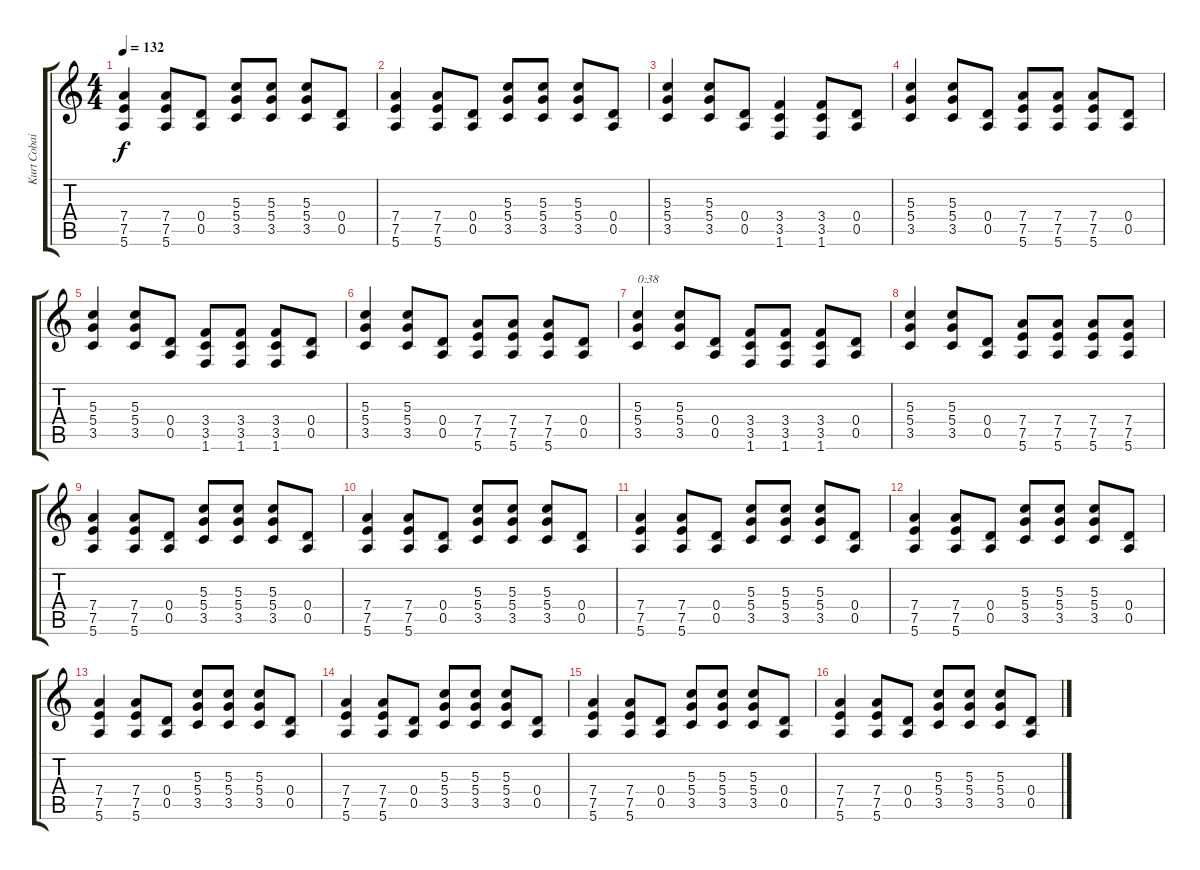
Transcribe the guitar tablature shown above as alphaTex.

\track ("Kurt Cobain - Guitar" "Kurt Cobai") {instrument distortionguitar}
\staff {score tabs}
\tuning (E4 B3 G3 D3 A2 E2) {hide}
\ts (4 4)
\tempo 132
\clef g2
\ks c
(7.4 7.5 5.6).4{dy f} (7.4 7.5 5.6).8 (0.4 0.5).8 (5.3 5.4 3.5).8 (5.3 5.4 3.5).8 (5.3 5.4 3.5).8 (0.4 0.5).8 |
(7.4 7.5 5.6).4 (7.4 7.5 5.6).8 (0.4 0.5).8 (5.3 5.4 3.5).8 (5.3 5.4 3.5).8 (5.3 5.4 3.5).8 (0.4 0.5).8 |
(5.3 5.4 3.5).4{instrument electricguitarclean} (5.3 5.4 3.5).8 (0.4 0.5).8 (3.4 3.5 1.6).4 (3.4 3.5 1.6).8 (0.4 0.5).8 |
(5.3 5.4 3.5).4 (5.3 5.4 3.5).8 (0.4 0.5).8 (7.4 7.5 5.6).8 (7.4 7.5 5.6).8 (7.4 7.5 5.6).8 (0.4 0.5).8 |
(5.3 5.4 3.5).4 (5.3 5.4 3.5).8 (0.4 0.5).8 (3.4 3.5 1.6).8 (3.4 3.5 1.6).8 (3.4 3.5 1.6).8 (0.4 0.5).8 |
(5.3 5.4 3.5).4 (5.3 5.4 3.5).8 (0.4 0.5).8 (7.4 7.5 5.6).8 (7.4 7.5 5.6).8 (7.4 7.5 5.6).8 (0.4 0.5).8 |
(5.3 5.4 3.5).4{txt "0:38"} (5.3 5.4 3.5).8 (0.4 0.5).8 (3.4 3.5 1.6).8 (3.4 3.5 1.6).8 (3.4 3.5 1.6).8 (0.4 0.5).8 |
(5.3 5.4 3.5).4 (5.3 5.4 3.5).8 (0.4 0.5).8 (7.4 7.5 5.6).8{instrument distortionguitar} (7.4 7.5 5.6).8 (7.4 7.5 5.6).8 (7.4 7.5 5.6).8 |
(7.4 7.5 5.6).4 (7.4 7.5 5.6).8 (0.4 0.5).8 (5.3 5.4 3.5).8 (5.3 5.4 3.5).8 (5.3 5.4 3.5).8 (0.4 0.5).8 |
(7.4 7.5 5.6).4 (7.4 7.5 5.6).8 (0.4 0.5).8 (5.3 5.4 3.5).8 (5.3 5.4 3.5).8 (5.3 5.4 3.5).8 (0.4 0.5).8 |
(7.4 7.5 5.6).4 (7.4 7.5 5.6).8 (0.4 0.5).8 (5.3 5.4 3.5).8 (5.3 5.4 3.5).8 (5.3 5.4 3.5).8 (0.4 0.5).8 |
(7.4 7.5 5.6).4 (7.4 7.5 5.6).8 (0.4 0.5).8 (5.3 5.4 3.5).8 (5.3 5.4 3.5).8 (5.3 5.4 3.5).8 (0.4 0.5).8 |
(7.4 7.5 5.6).4 (7.4 7.5 5.6).8 (0.4 0.5).8 (5.3 5.4 3.5).8 (5.3 5.4 3.5).8 (5.3 5.4 3.5).8 (0.4 0.5).8 |
(7.4 7.5 5.6).4 (7.4 7.5 5.6).8 (0.4 0.5).8 (5.3 5.4 3.5).8 (5.3 5.4 3.5).8 (5.3 5.4 3.5).8 (0.4 0.5).8 |
(7.4 7.5 5.6).4 (7.4 7.5 5.6).8 (0.4 0.5).8 (5.3 5.4 3.5).8 (5.3 5.4 3.5).8 (5.3 5.4 3.5).8 (0.4 0.5).8 |
(7.4 7.5 5.6).4 (7.4 7.5 5.6).8 (0.4 0.5).8 (5.3 5.4 3.5).8 (5.3 5.4 3.5).8 (5.3 5.4 3.5).8 (0.4 0.5).8
